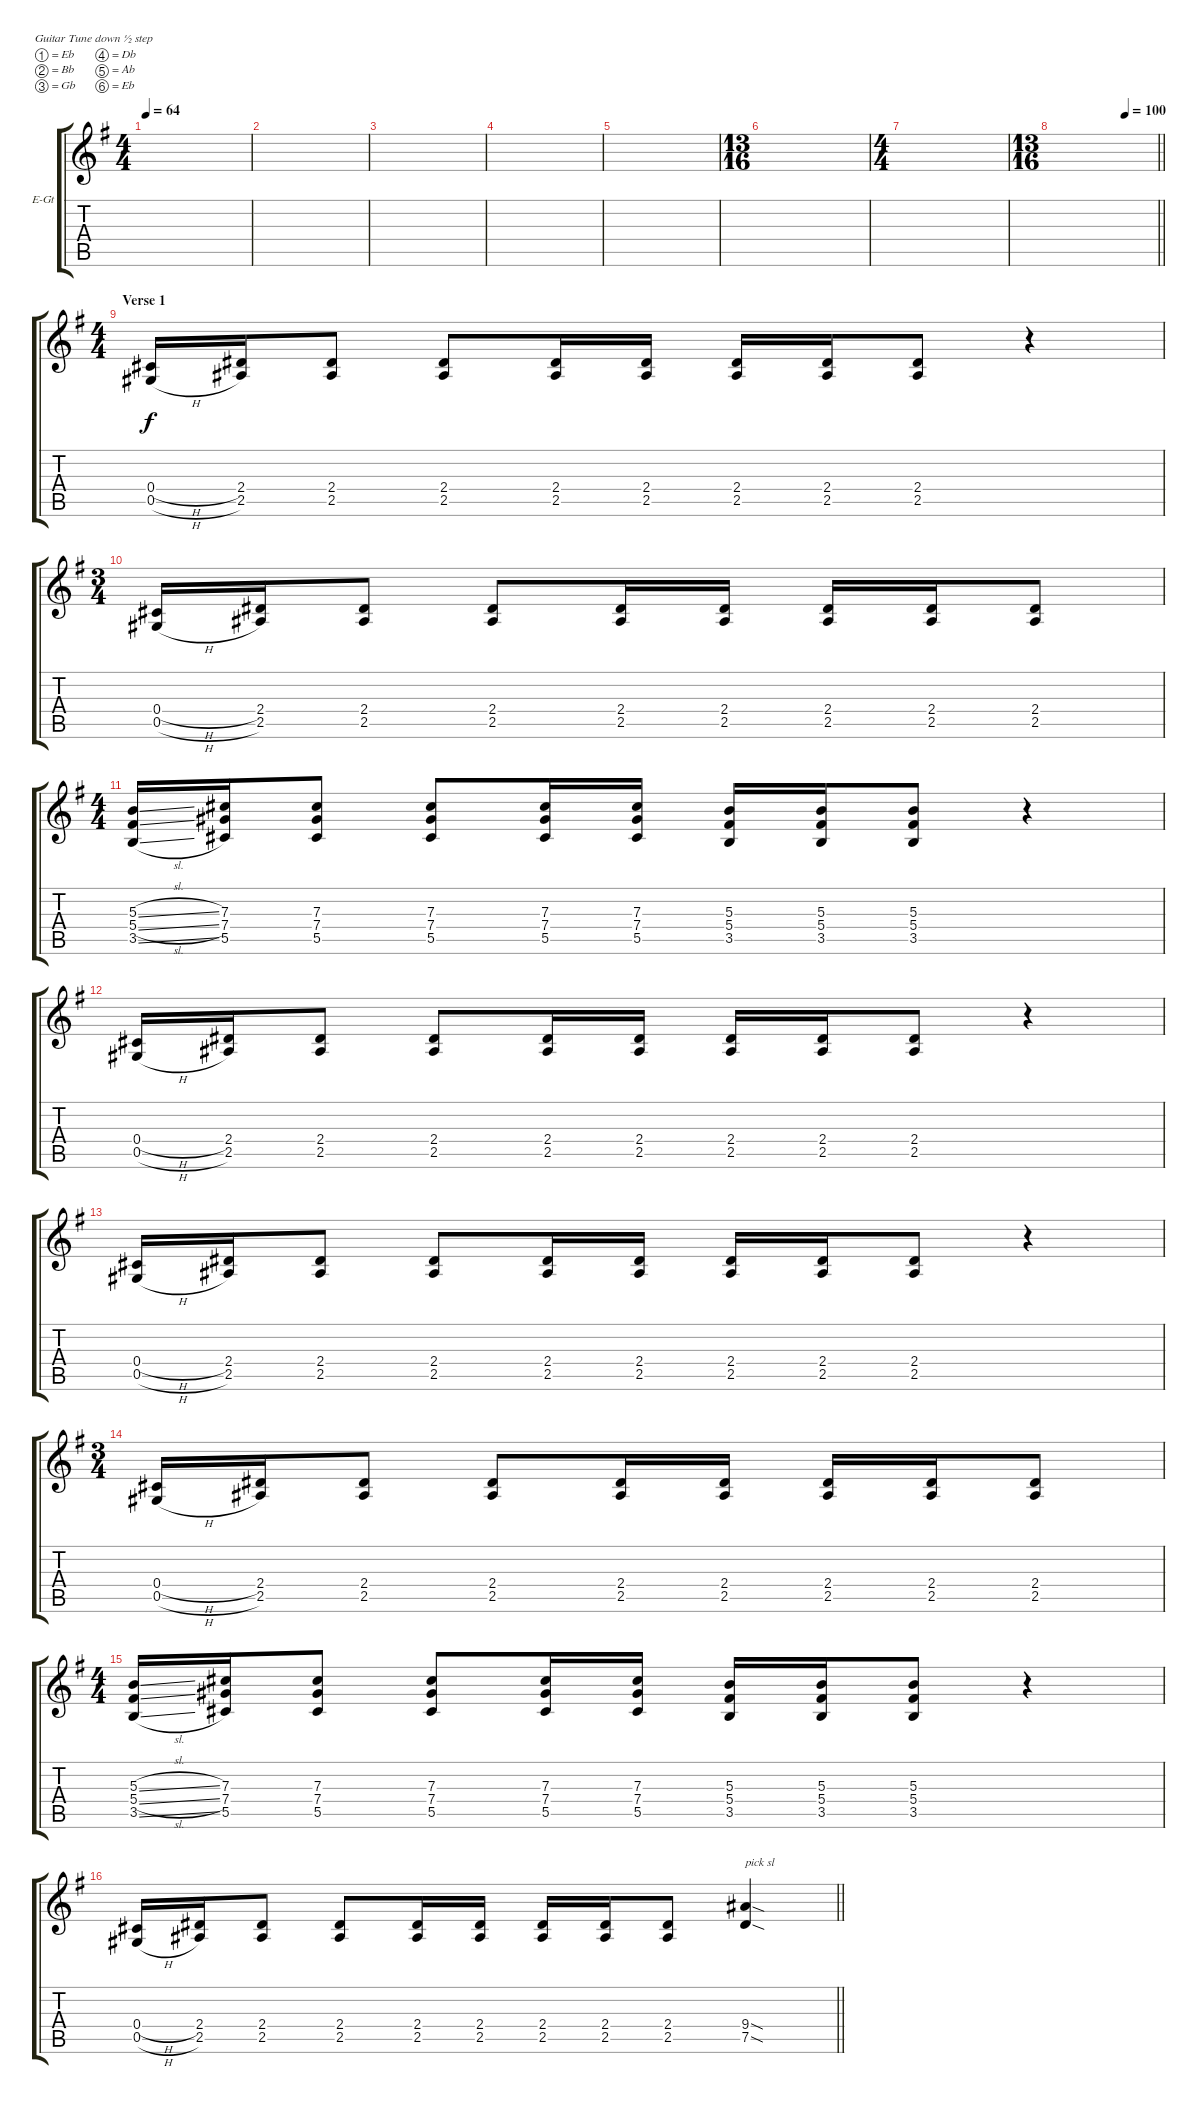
\bracketExtendMode groupsimilarinstruments
\firstSystemTrackNameOrientation horizontal
\otherSystemsTrackNameOrientation horizontal
\track ("Гитара 2" "E-Gt") {mute instrument distortionguitar}
\staff {score tabs}
\tuning (Eb4 Bb3 Gb3 Db3 Ab2 Eb2)
\ts (4 4)
\tempo 64
\clef g2
\ks eminor
|
|
|
|
|
\ts (13 16)
\beaming (8 6)
|
\ts (4 4)
\beaming (8 2 2 2 2)
|
\ts (13 16)
\beaming (8 6)
\tempo (100 0.692308)
\barLineRight lightlight
|
\ts (4 4)
\beaming (8 2 2 2 2)
\section ("" "Verse 1")
(0.4{h} 0.5{h}).16 (2.4 2.5).16 (2.4 2.5).8 (2.4 2.5).8 (2.4 2.5).16 (2.4 2.5).16 (2.4 2.5).16 (2.4 2.5).16 (2.4 2.5).8 r.4 |
\ts (3 4)
\beaming (8 2 2 2)
(0.4{h} 0.5{h}).16 (2.4 2.5).16 (2.4 2.5).8 (2.4 2.5).8 (2.4 2.5).16 (2.4 2.5).16 (2.4 2.5).16 (2.4 2.5).16 (2.4 2.5).8 |
\ts (4 4)
\beaming (8 2 2 2 2)
(5.3{sl} 5.4{sl} 3.5{sl}).16 (7.3 7.4 5.5).16 (7.3 7.4 5.5).8 (7.3 7.4 5.5).8 (7.3 7.4 5.5).16 (7.3 7.4 5.5).16 (5.3 5.4 3.5).16 (5.3 5.4 3.5).16 (5.3 5.4 3.5).8 r.4 |
(0.4{h} 0.5{h}).16 (2.4 2.5).16 (2.4 2.5).8 (2.4 2.5).8 (2.4 2.5).16 (2.4 2.5).16 (2.4 2.5).16 (2.4 2.5).16 (2.4 2.5).8 r.4 |
(0.4{h} 0.5{h}).16 (2.4 2.5).16 (2.4 2.5).8 (2.4 2.5).8 (2.4 2.5).16 (2.4 2.5).16 (2.4 2.5).16 (2.4 2.5).16 (2.4 2.5).8 r.4 |
\ts (3 4)
\beaming (8 2 2 2 2)
(0.4{h} 0.5{h}).16 (2.4 2.5).16 (2.4 2.5).8 (2.4 2.5).8 (2.4 2.5).16 (2.4 2.5).16 (2.4 2.5).16 (2.4 2.5).16 (2.4 2.5).8 |
\ts (4 4)
\beaming (8 2 2 2 2)
(5.3{sl} 5.4{sl} 3.5{sl}).16 (7.3 7.4 5.5).16 (7.3 7.4 5.5).8 (7.3 7.4 5.5).8 (7.3 7.4 5.5).16 (7.3 7.4 5.5).16 (5.3 5.4 3.5).16 (5.3 5.4 3.5).16 (5.3 5.4 3.5).8 r.4 |
\barLineRight lightlight
(0.4{h} 0.5{h}).16 (2.4 2.5).16 (2.4 2.5).8 (2.4 2.5).8 (2.4 2.5).16 (2.4 2.5).16 (2.4 2.5).16 (2.4 2.5).16 (2.4 2.5).8 (9.4{sod} 7.5{sod}).4{txt "pick sl"}
